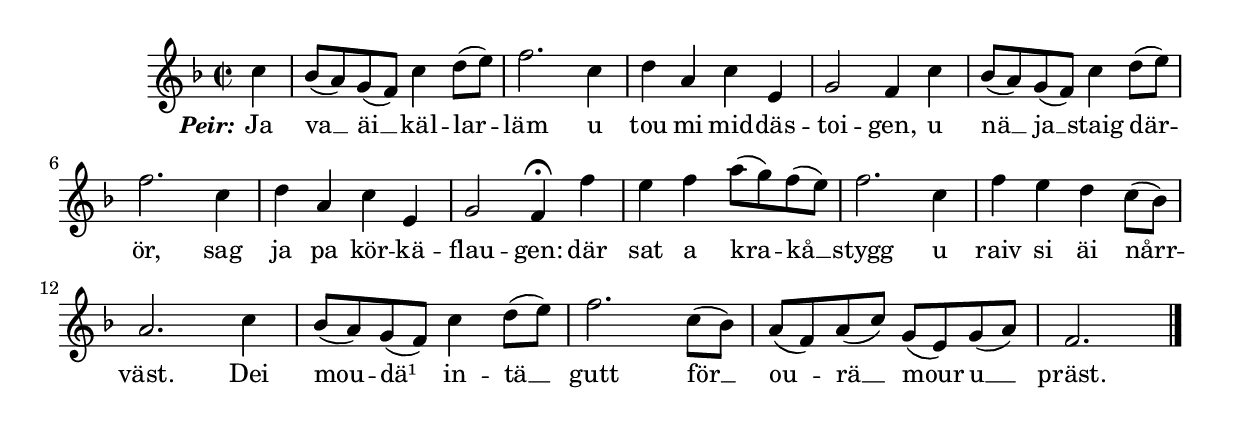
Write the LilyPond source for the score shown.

{
\time 2/2
\key f \major
\partial 4

 c''4  | 
 bes'8-( a'-) g'-( f'-) c''4 d''8-( e''-)  | 
 f''2. c''4  | 
 d'' a' c'' e'  | 
 g'2 f'4 c''  | 
 bes'8-( a'-) g'-( f'-) c''4 d''8-( e''-)  | 
 f''2. c''4  | 
 d'' a' c'' e'  | 
 g'2 f'4-\fermata f''  | 
 e'' f'' a''8-( g''-) f''-( e''-)  | 
 f''2. c''4  | 
 f'' e'' d'' c''8-( bes'-)  | 
 a'2. c''4  | 
 bes'8-( a'-) g'-( f'-) c''4 d''8-( e''-)  | 
 f''2. c''8-( bes'-)  | 
 a'-( f'-) a'-( c''-) g'-( e'-) g'-( a'-)  | 
 f'2. \bar "|."
 }
 \addlyrics {
     \set stanza = \markup { \italic Peir: }
     % \once \override LyricText.self-alignment-X = #0.8 \markup { \italic Peir: Ja }
     Ja va __ äi __ käl -- lar --  -- läm u tou mi mid -- däs -- 
     toi -- gen, u nä __ ja __ staig där --  -- ör, sag ja pa kör -- kä -- 
     flau -- gen: där sat a kra --  -- kå __ stygg u raiv si äi nårr --  -- 
     väst. Dei mou --  -- dä¹ in -- tä __ gutt för __ ou --  -- rä __ mour u __ präst.
}
